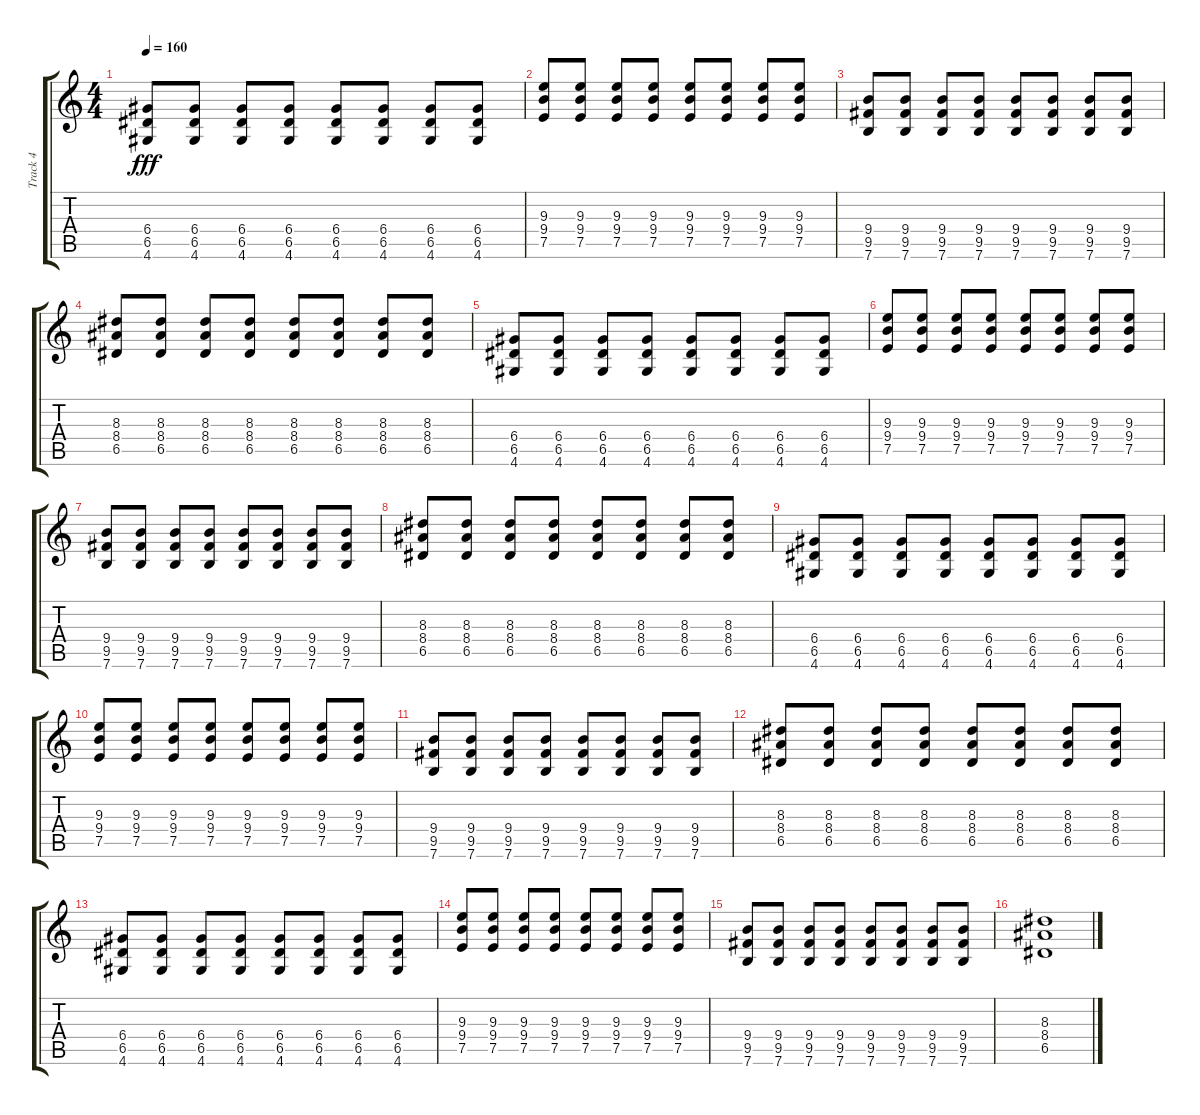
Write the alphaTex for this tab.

\track ("Track 4" "Track 4") {instrument distortionguitar}
\staff {score tabs}
\tuning (E4 B3 G3 D3 A2 E2) {hide}
\ts (4 4)
\tempo 160
\clef g2
\ks c
(6.4 6.5 4.6).8{dy fff} (6.4 6.5 4.6).8 (6.4 6.5 4.6).8 (6.4 6.5 4.6).8 (6.4 6.5 4.6).8 (6.4 6.5 4.6).8 (6.4 6.5 4.6).8 (6.4 6.5 4.6).8 |
(9.3 9.4 7.5).8 (9.3 9.4 7.5).8 (9.3 9.4 7.5).8 (9.3 9.4 7.5).8 (9.3 9.4 7.5).8 (9.3 9.4 7.5).8 (9.3 9.4 7.5).8 (9.3 9.4 7.5).8 |
(9.4 9.5 7.6).8 (9.4 9.5 7.6).8 (9.4 9.5 7.6).8 (9.4 9.5 7.6).8 (9.4 9.5 7.6).8 (9.4 9.5 7.6).8 (9.4 9.5 7.6).8 (9.4 9.5 7.6).8 |
(8.3 8.4 6.5).8 (8.3 8.4 6.5).8 (8.3 8.4 6.5).8 (8.3 8.4 6.5).8 (8.3 8.4 6.5).8 (8.3 8.4 6.5).8 (8.3 8.4 6.5).8 (8.3 8.4 6.5).8 |
(6.4 6.5 4.6).8 (6.4 6.5 4.6).8 (6.4 6.5 4.6).8 (6.4 6.5 4.6).8 (6.4 6.5 4.6).8 (6.4 6.5 4.6).8 (6.4 6.5 4.6).8 (6.4 6.5 4.6).8 |
(9.3 9.4 7.5).8 (9.3 9.4 7.5).8 (9.3 9.4 7.5).8 (9.3 9.4 7.5).8 (9.3 9.4 7.5).8 (9.3 9.4 7.5).8 (9.3 9.4 7.5).8 (9.3 9.4 7.5).8 |
(9.4 9.5 7.6).8 (9.4 9.5 7.6).8 (9.4 9.5 7.6).8 (9.4 9.5 7.6).8 (9.4 9.5 7.6).8 (9.4 9.5 7.6).8 (9.4 9.5 7.6).8 (9.4 9.5 7.6).8 |
(8.3 8.4 6.5).8 (8.3 8.4 6.5).8 (8.3 8.4 6.5).8 (8.3 8.4 6.5).8 (8.3 8.4 6.5).8 (8.3 8.4 6.5).8 (8.3 8.4 6.5).8 (8.3 8.4 6.5).8 |
(6.4 6.5 4.6).8 (6.4 6.5 4.6).8 (6.4 6.5 4.6).8 (6.4 6.5 4.6).8 (6.4 6.5 4.6).8 (6.4 6.5 4.6).8 (6.4 6.5 4.6).8 (6.4 6.5 4.6).8 |
(9.3 9.4 7.5).8 (9.3 9.4 7.5).8 (9.3 9.4 7.5).8 (9.3 9.4 7.5).8 (9.3 9.4 7.5).8 (9.3 9.4 7.5).8 (9.3 9.4 7.5).8 (9.3 9.4 7.5).8 |
(9.4 9.5 7.6).8 (9.4 9.5 7.6).8 (9.4 9.5 7.6).8 (9.4 9.5 7.6).8 (9.4 9.5 7.6).8 (9.4 9.5 7.6).8 (9.4 9.5 7.6).8 (9.4 9.5 7.6).8 |
(8.3 8.4 6.5).8 (8.3 8.4 6.5).8 (8.3 8.4 6.5).8 (8.3 8.4 6.5).8 (8.3 8.4 6.5).8 (8.3 8.4 6.5).8 (8.3 8.4 6.5).8 (8.3 8.4 6.5).8 |
(6.4 6.5 4.6).8 (6.4 6.5 4.6).8 (6.4 6.5 4.6).8 (6.4 6.5 4.6).8 (6.4 6.5 4.6).8 (6.4 6.5 4.6).8 (6.4 6.5 4.6).8 (6.4 6.5 4.6).8 |
(9.3 9.4 7.5).8 (9.3 9.4 7.5).8 (9.3 9.4 7.5).8 (9.3 9.4 7.5).8 (9.3 9.4 7.5).8 (9.3 9.4 7.5).8 (9.3 9.4 7.5).8 (9.3 9.4 7.5).8 |
(9.4 9.5 7.6).8 (9.4 9.5 7.6).8 (9.4 9.5 7.6).8 (9.4 9.5 7.6).8 (9.4 9.5 7.6).8 (9.4 9.5 7.6).8 (9.4 9.5 7.6).8 (9.4 9.5 7.6).8 |
(8.3 8.4 6.5).1
